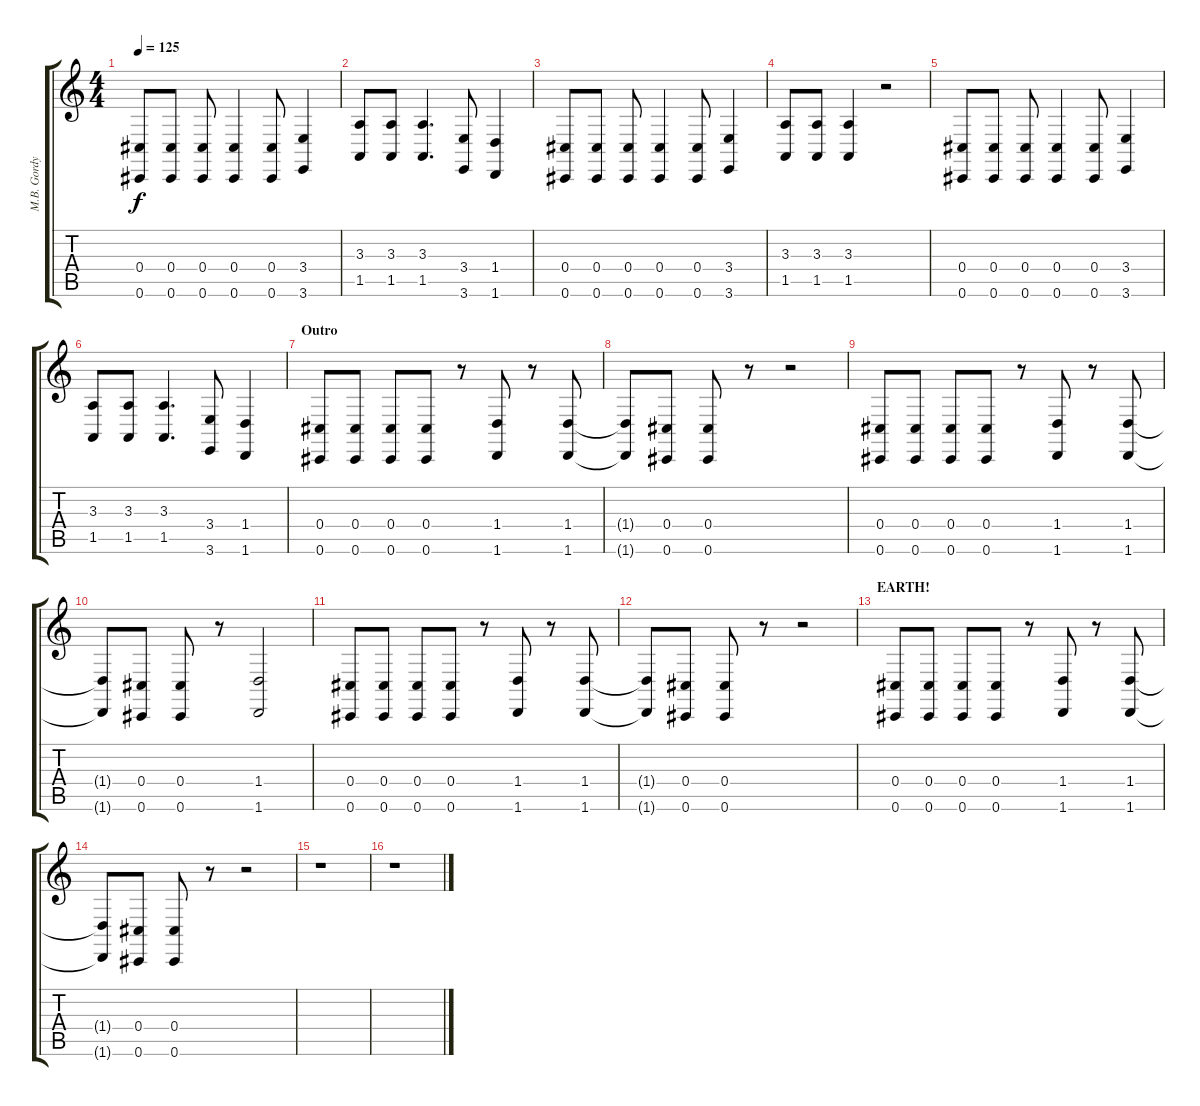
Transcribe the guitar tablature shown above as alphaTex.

\track ("M.B. Gordy [Timpani/Taiko Drums]" "M.B. Gordy") {instrument timpani}
\staff {score tabs}
\tuning (Eb4 Bb3 Gb3 Db3 Ab2 Db2) {hide}
\ts (4 4)
\tempo 125
\clef g2
\ks c
(0.4 0.6).8{dy f} (0.4 0.6).8 (0.4 0.6).8 (0.4 0.6).4 (0.4 0.6).8 (3.4 3.6).4 |
(3.3 1.5).8 (3.3 1.5).8 (3.3 1.5).4{d} (3.4 3.6).8 (1.4 1.6).4 |
(0.4 0.6).8 (0.4 0.6).8 (0.4 0.6).8 (0.4 0.6).4 (0.4 0.6).8 (3.4 3.6).4 |
(3.3 1.5).8 (3.3 1.5).8 (3.3 1.5).4 r.2 |
(0.4 0.6).8 (0.4 0.6).8 (0.4 0.6).8 (0.4 0.6).4 (0.4 0.6).8 (3.4 3.6).4 |
(3.3 1.5).8 (3.3 1.5).8 (3.3 1.5).4{d} (3.4 3.6).8 (1.4 1.6).4 |
\section ("" "Outro")
(0.4 0.6).8 (0.4 0.6).8 (0.4 0.6).8 (0.4 0.6).8 r.8 (1.4 1.6).8 r.8 (1.4 1.6).8 |
(1.4{t} 1.6{t}).8 (0.4 0.6).8 (0.4 0.6).8 r.8 r.2 |
(0.4 0.6).8 (0.4 0.6).8 (0.4 0.6).8 (0.4 0.6).8 r.8 (1.4 1.6).8 r.8 (1.4 1.6).8 |
(1.4{t} 1.6{t}).8 (0.4 0.6).8 (0.4 0.6).8 r.8 (1.4 1.6).2 |
(0.4 0.6).8 (0.4 0.6).8 (0.4 0.6).8 (0.4 0.6).8 r.8 (1.4 1.6).8 r.8 (1.4 1.6).8 |
(1.4{t} 1.6{t}).8 (0.4 0.6).8 (0.4 0.6).8 r.8 r.2 |
\section ("" "EARTH!")
(0.4 0.6).8 (0.4 0.6).8 (0.4 0.6).8 (0.4 0.6).8 r.8 (1.4 1.6).8 r.8 (1.4 1.6).8 |
(1.4{t} 1.6{t}).8 (0.4 0.6).8 (0.4 0.6).8 r.8 r.2 |
r.1 |
r.1
